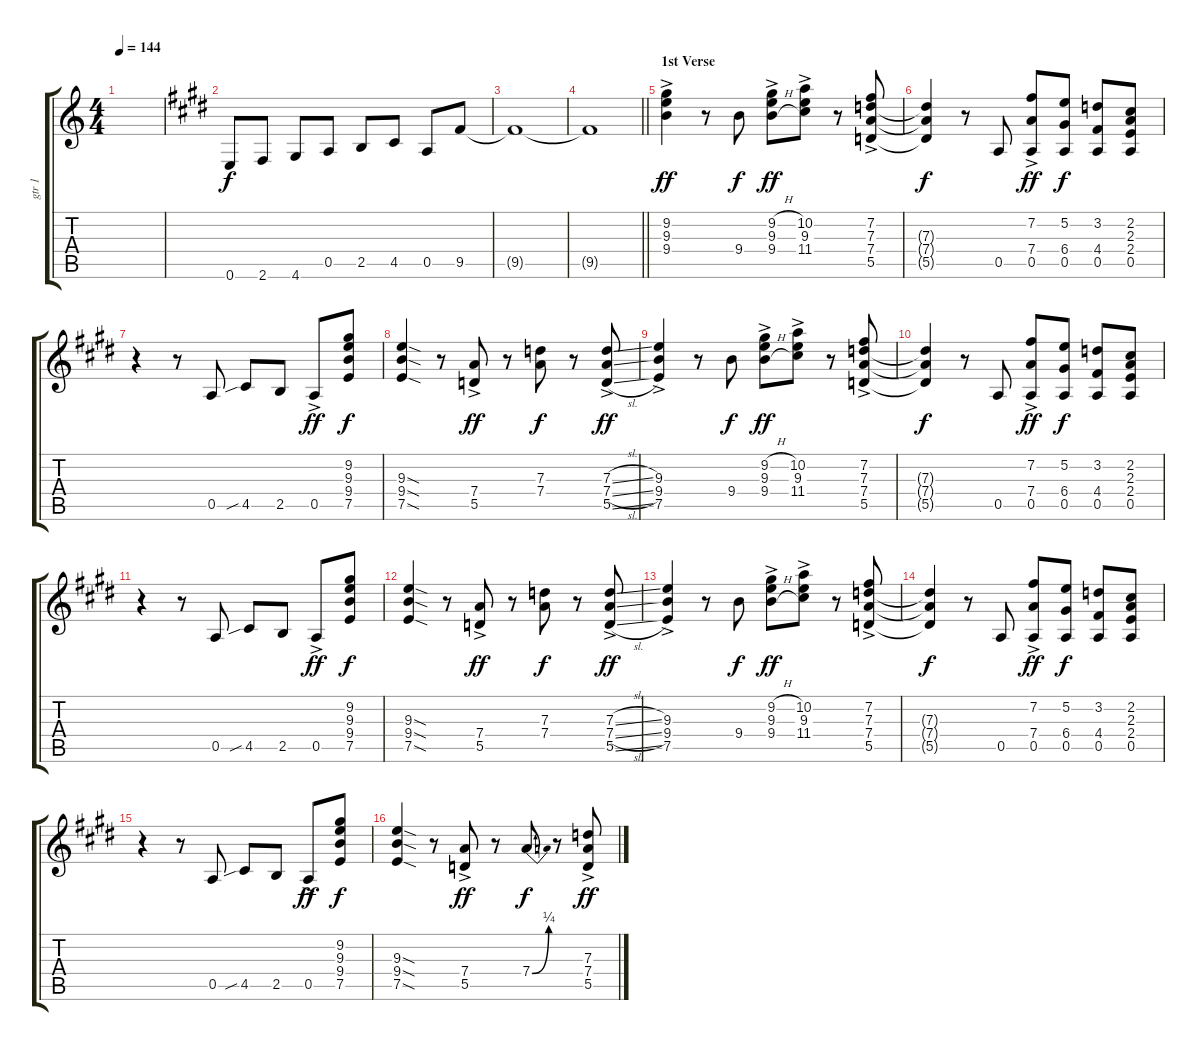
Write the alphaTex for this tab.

\track ("gtr 1 " "gtr 1 ") {instrument distortionguitar}
\staff {score tabs}
\tuning (E4 B3 G3 D3 A2 E2) {hide}
\ts (4 4)
\tempo 144
\clef g2
\ks c
|
\ks e
0.6.8 2.6.8 4.6.8 0.5.8 2.5.8 4.5.8 0.5.8 9.5.8 |
\ks c#minor
9.5{t}.1 |
\barLineRight lightlight
9.5{t}.1 |
\section ("" "1st Verse")
(9.2{ac} 9.3{ac} 9.4{ac}).4{dy ff} r.8 9.4.8{dy f} (9.2{h ac} 9.3{ac} 9.4{h ac}).8{dy ff} (10.2{ac} 9.3{ac} 11.4{ac}).8 r.8 (7.2{ac} 7.3{ac} 7.4{ac} 5.5{ac}).8 |
\ks e
(7.3{t} 7.4{t} 5.5{t}).4{dy f} r.8 0.5.8 (7.2{ac} 7.4{ac} 0.5{ac}).8{dy ff} (5.2 6.4 0.5).8{dy f} (3.2 4.4 0.5).8 (2.2 2.3 2.4 0.5).8 |
\ks c#minor
r.4 r.8 0.5.8 4.5{sib}.8 2.5.8 0.5{ac}.8{dy ff} (9.2 9.3 9.4 7.5).8{dy f} |
(9.3{sod} 9.4{sod} 7.5{sod}).4 r.8 (7.4{ac} 5.5{ac}).8{dy ff} r.8 (7.3 7.4).8{dy f} r.8 (7.3{sl ac} 7.4{sl ac} 5.5{sl ac}).8{dy ff} |
(9.3{ac} 9.4{ac} 7.5{ac}).4 r.8 9.4.8{dy f} (9.2{h ac} 9.3{ac} 9.4{h ac}).8{dy ff} (10.2{ac} 9.3{ac} 11.4{ac}).8 r.8 (7.2{ac} 7.3{ac} 7.4{ac} 5.5{ac}).8 |
\ks e
(7.3{t} 7.4{t} 5.5{t}).4{dy f} r.8 0.5.8 (7.2{ac} 7.4{ac} 0.5{ac}).8{dy ff} (5.2 6.4 0.5).8{dy f} (3.2 4.4 0.5).8 (2.2 2.3 2.4 0.5).8 |
\ks c#minor
r.4 r.8 0.5.8 4.5{sib}.8 2.5.8 0.5{ac}.8{dy ff} (9.2 9.3 9.4 7.5).8{dy f} |
(9.3{sod} 9.4{sod} 7.5{sod}).4 r.8 (7.4{ac} 5.5{ac}).8{dy ff} r.8 (7.3 7.4).8{dy f} r.8 (7.3{sl ac} 7.4{sl ac} 5.5{sl ac}).8{dy ff} |
(9.3{ac} 9.4{ac} 7.5{ac}).4 r.8 9.4.8{dy f} (9.2{h ac} 9.3{ac} 9.4{h ac}).8{dy ff} (10.2{ac} 9.3{ac} 11.4{ac}).8 r.8 (7.2{ac} 7.3{ac} 7.4{ac} 5.5{ac}).8 |
\ks e
(7.3{t} 7.4{t} 5.5{t}).4{dy f} r.8 0.5.8 (7.2{ac} 7.4{ac} 0.5{ac}).8{dy ff} (5.2 6.4 0.5).8{dy f} (3.2 4.4 0.5).8 (2.2 2.3 2.4 0.5).8 |
\ks c#minor
r.4 r.8 0.5.8 4.5{sib}.8 2.5.8 0.5{ac}.8{dy ff} (9.2 9.3 9.4 7.5).8{dy f} |
(9.3{sod} 9.4{sod} 7.5{sod}).4 r.8 (7.4{ac} 5.5{ac}).8{dy ff} r.8 7.4{be (bend 0 0 60 1)}.8{dy f} r.8 (7.3{ss ac} 7.4{ss ac} 5.5{ss ac}).8{dy ff}
